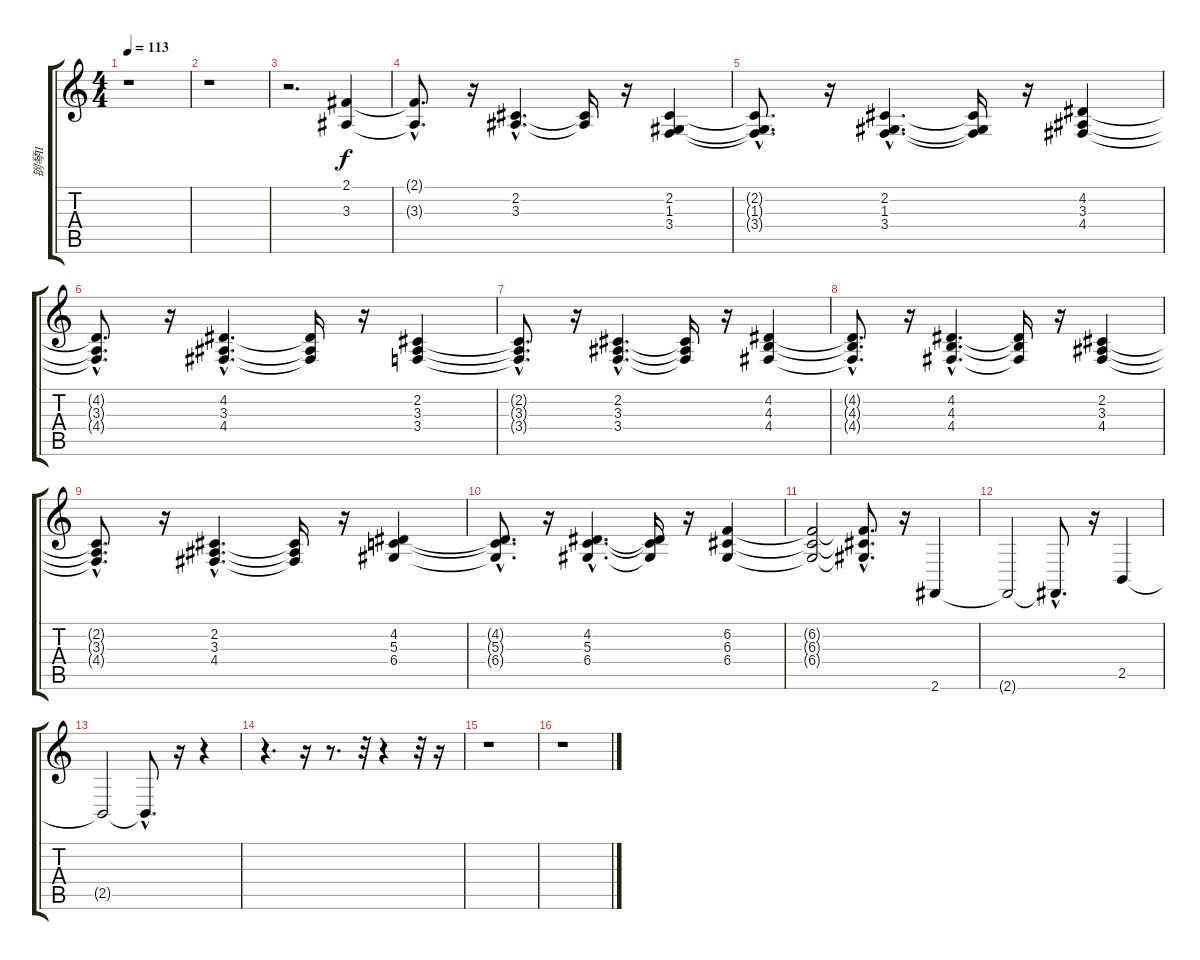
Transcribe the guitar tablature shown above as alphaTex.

\track ("钢琴II" "钢琴II") {instrument acousticgrandpiano}
\staff {score tabs}
\tuning (E4 B3 G3 D3 A2 E2) {hide}
\ts (4 4)
\tempo 113
\clef g2
\ks c
r.1{dy f} |
r.1 |
r.2{d} (2.1 3.3).4 |
(2.1{hac t} 3.3{hac t}).8{d} r.16 (2.2{hac} 3.3{hac}).4{d} (2.2{t} 3.3{t}).16 r.16 (2.2 1.3 3.4).4 |
(2.2{hac t} 1.3{hac t} 3.4{hac t}).8{d} r.16 (2.2{hac} 1.3{hac} 3.4{hac}).4{d} (2.2{t} 1.3{t} 3.4{t}).16 r.16 (4.2 3.3 4.4).4 |
(4.2{hac t} 3.3{hac t} 4.4{hac t}).8{d} r.16 (4.2{hac} 3.3{hac} 4.4{hac}).4{d} (4.2{t} 3.3{t} 4.4{t}).16 r.16 (2.2 3.3 3.4).4 |
(2.2{hac t} 3.3{hac t} 3.4{hac t}).8{d} r.16 (2.2{hac} 3.3{hac} 3.4{hac}).4{d} (2.2{t} 3.3{t} 3.4{t}).16 r.16 (4.2 4.3 4.4).4 |
(4.2{hac t} 4.3{hac t} 4.4{hac t}).8{d} r.16 (4.2{hac} 4.3{hac} 4.4{hac}).4{d} (4.2{t} 4.3{t} 4.4{t}).16 r.16 (2.2 3.3 4.4).4 |
(2.2{hac t} 3.3{hac t} 4.4{hac t}).8{d} r.16 (2.2{hac} 3.3{hac} 4.4{hac}).4{d} (2.2{t} 3.3{t} 4.4{t}).16 r.16 (4.2 5.3 6.4).4 |
(4.2{hac t} 5.3{hac t} 6.4{hac t}).8{d} r.16 (4.2{hac} 5.3{hac} 6.4{hac}).4{d} (4.2{t} 5.3{t} 6.4{t}).16 r.16 (6.2 6.3 6.4).4 |
(6.2{t} 6.3{t} 6.4{t}).2 (6.2{hac t} 6.3{hac t} 6.4{hac t}).8{d} r.16 2.6.4 |
2.6{t}.2 2.6{hac t}.8{d} r.16 2.5.4 |
2.5{t}.2 2.5{hac t}.8{d} r.16 r.4 |
r.4{d} r.16 r.8{d} r.32 r.4 r.32 r.16 |
r.1 |
r.1
